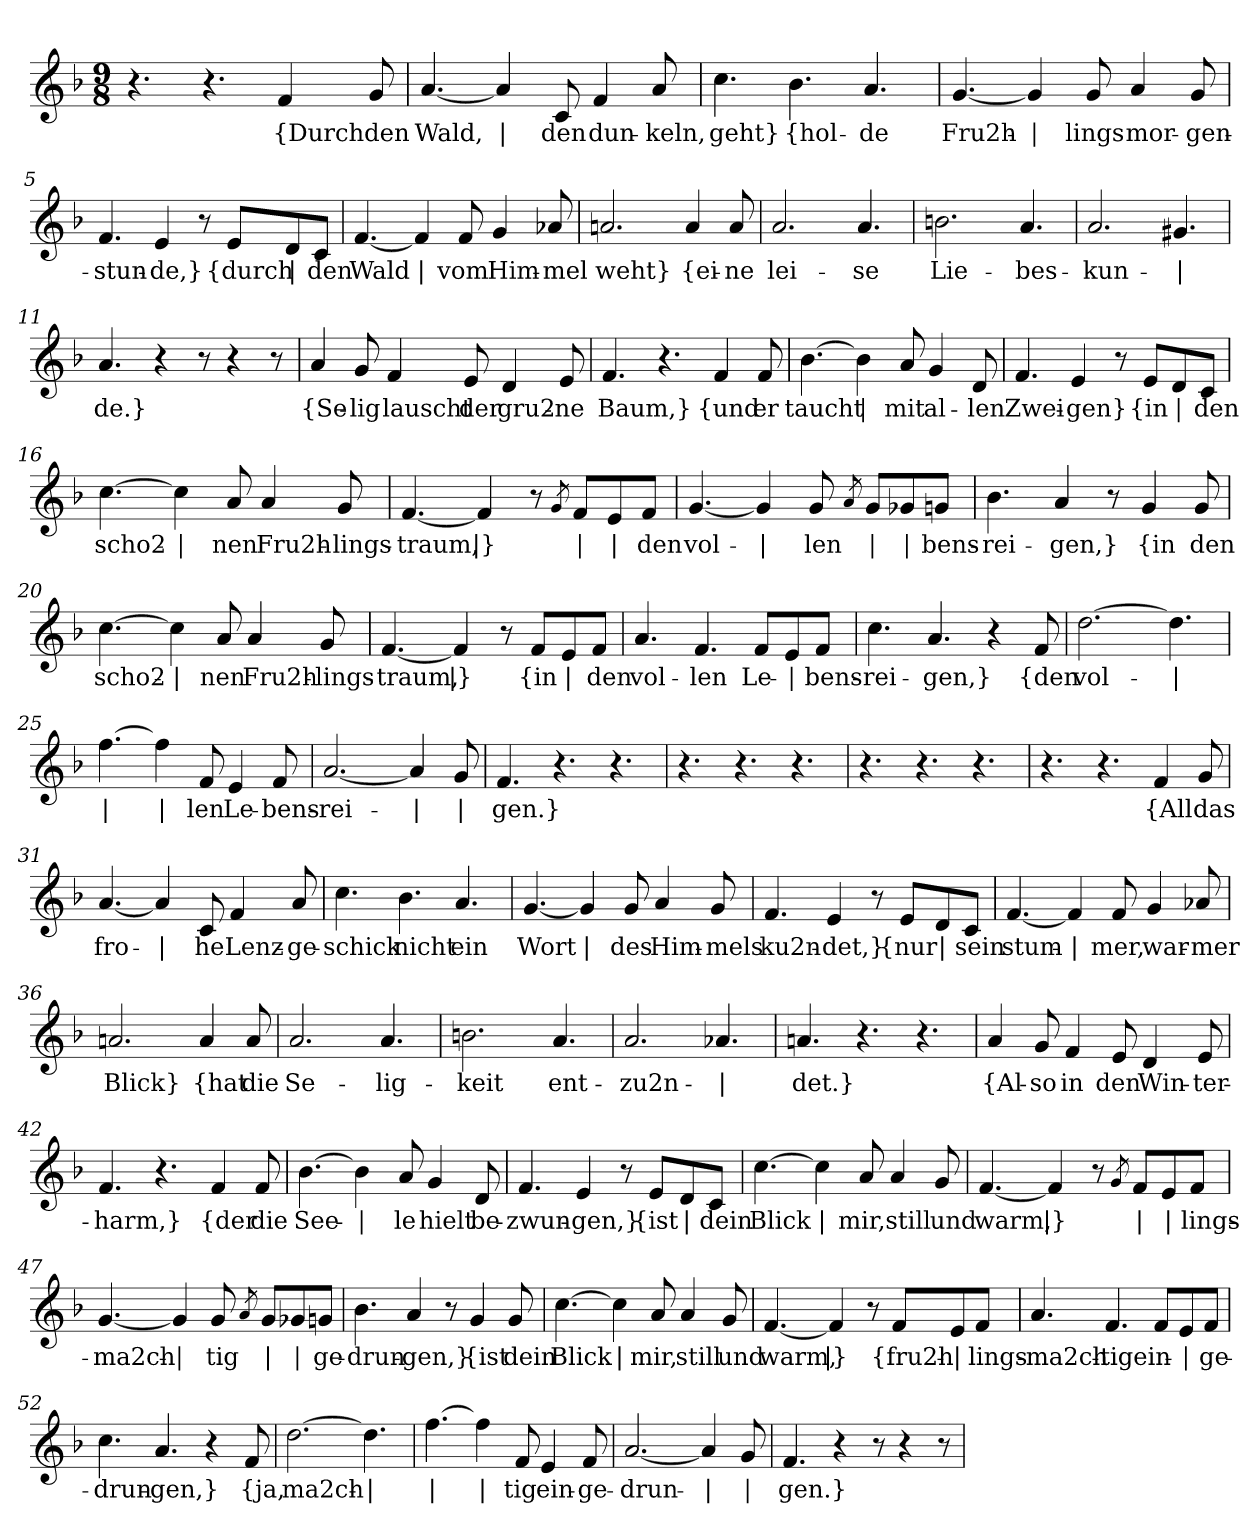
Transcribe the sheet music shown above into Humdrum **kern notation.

**kern	**text
*part1	*part1
*staff1	*staff1
*clefG2	*
*k[b-]	*
*M9/8	*
=1	=1
4.r	.
4.r	.
!	!LO:LY:b
4f/	{Durch
!	!LO:LY:b
8g/	den
=2	=2
!	!LO:LY:b
[4.a/	Wald,
!	!LO:LY:b
4a/]	|
!	!LO:LY:b
8c/	den
!	!LO:LY:b
4f/	dun-
!	!LO:LY:b
8a/	-keln,
=3	=3
!	!LO:LY:b
4.cc\	geht}
!	!LO:LY:b
4.b-\	{hol-
!	!LO:LY:b
4.a/	-de
=4	=4
!	!LO:LY:b
[4.g/	Fru2h-
!	!LO:LY:b
4g/]	|
!	!LO:LY:b
8g/	-lings
!	!LO:LY:b
4a/	mor-
!	!LO:LY:b
8g/	-gen-
!!LO:LB:g=z
=5	=5
!	!LO:LY:b
4.f/	-stun-
!	!LO:LY:b
4e/	-de,}
8r	.
!	!LO:LY:b
8e/L	{durch
!	!LO:LY:b
8d/	|
!	!LO:LY:b
8c/J	den
=6	=6
!	!LO:LY:b
[4.f/	Wald
!	!LO:LY:b
4f/]	|
!	!LO:LY:b
8f/	vom
!	!LO:LY:b
4g/	Him-
!	!LO:LY:b
8a-X/	-mel
=7	=7
!	!LO:LY:b
2.an/	weht}
!	!LO:LY:b
4a/	{ei-
!	!LO:LY:b
8a/	-ne
=8	=8
!	!LO:LY:b
2.a/	lei-
!	!LO:LY:b
4.a/	-se
=9	=9
!	!LO:LY:b
2.bn\	Lie-
!	!LO:LY:b
4.a/	-bes-
=10	=10
!	!LO:LY:b
2.a/	-kun-
!	!LO:LY:b
4.g#X/	|
!!LO:LB:g=z
=11	=11
!	!LO:LY:b
4.a/	-de.}
4r	.
8r	.
4r	.
8r	.
=12	=12
!	!LO:LY:b
4a/	{Se-
!	!LO:LY:b
8g/	-lig
!	!LO:LY:b
4f/	lauscht
!	!LO:LY:b
8e/	der
!	!LO:LY:b
4d/	gru2-
!	!LO:LY:b
8e/	-ne
=13	=13
!	!LO:LY:b
4.f/	Baum,}
4.r	.
!	!LO:LY:b
4f/	{und
!	!LO:LY:b
8f/	er
=14	=14
!	!LO:LY:b
[4.b-\	taucht
!	!LO:LY:b
4b-\]	|
!	!LO:LY:b
8a/	mit
!	!LO:LY:b
4g/	al-
!	!LO:LY:b
8d/	-len
!!LO:LB:g=z
=15	=15
!	!LO:LY:b
4.f/	Zwei-
!	!LO:LY:b
4e/	-gen}
8r	.
!	!LO:LY:b
8e/L	{in
!	!LO:LY:b
8d/	|
!	!LO:LY:b
8c/J	den
=16	=16
!	!LO:LY:b
[4.cc\	scho2-
!	!LO:LY:b
4cc\]	|
!	!LO:LY:b
8a/	-nen
!	!LO:LY:b
4a/	Fru2h-
!	!LO:LY:b
8g/	-lings-
=17	=17
!	!LO:LY:b
[4.f/	-traum,
!	!LO:LY:b
4f/]	|}
8r	.
8qg/	.
!	!LO:LY:b
8f/L	|
!	!LO:LY:b
8e/	|
!	!LO:LY:b
8f/J	den
=18	=18
!	!LO:LY:b
[4.g/	vol-
!	!LO:LY:b
4g/]	|
!	!LO:LY:b
8g/	-len
8qa/	.
!	!LO:LY:b
8g/L	|
!	!LO:LY:b
8g-X/	|
!	!LO:LY:b
8gn/J	-bens-
!!LO:LB:g=z
=19	=19
!	!LO:LY:b
4.b-\	-rei-
!	!LO:LY:b
4a/	-gen,}
8r	.
!	!LO:LY:b
4g/	{in
!	!LO:LY:b
8g/	den
=20	=20
!	!LO:LY:b
[4.cc\	scho2-
!	!LO:LY:b
4cc\]	|
!	!LO:LY:b
8a/	-nen
!	!LO:LY:b
4a/	Fru2h-
!	!LO:LY:b
8g/	-lings-
=21	=21
!	!LO:LY:b
[4.f/	-traum,
!	!LO:LY:b
4f/]	|}
8r	.
!	!LO:LY:b
8f/L	{in
!	!LO:LY:b
8e/	|
!	!LO:LY:b
8f/J	den
=22	=22
!	!LO:LY:b
4.a/	vol-
!	!LO:LY:b
4.f/	-len
!	!LO:LY:b
8f/L	Le-
!	!LO:LY:b
8e/	|
!	!LO:LY:b
8f/J	-bens-
!!LO:LB:g=z
=23	=23
!	!LO:LY:b
4.cc\	-rei-
!	!LO:LY:b
4.a/	-gen,}
4r	.
!	!LO:LY:b
8f/	{den
=24	=24
!	!LO:LY:b
[2.dd\	vol-
!	!LO:LY:b
4.dd\]	|
=25	=25
!	!LO:LY:b
[4.ff\	|
!	!LO:LY:b
4ff\]	|
!	!LO:LY:b
8f/	-len
!	!LO:LY:b
4e/	Le-
!	!LO:LY:b
8f/	-bens-
=26	=26
!	!LO:LY:b
[2.a/	-rei-
!	!LO:LY:b
4a/]	|
!	!LO:LY:b
8g/	|
=27	=27
!	!LO:LY:b
4.f/	-gen.}
4.r	.
4.r	.
=28	=28
4.r	.
4.r	.
4.r	.
=29	=29
4.r	.
4.r	.
4.r	.
!!LO:LB:g=z
=30	=30
4.r	.
4.r	.
!	!LO:LY:b
4f/	{All
!	!LO:LY:b
8g/	das
=31	=31
!	!LO:LY:b
[4.a/	fro-
!	!LO:LY:b
4a/]	|
!	!LO:LY:b
8c/	-he
!	!LO:LY:b
4f/	Lenz-
!	!LO:LY:b
8a/	-ge-
=32	=32
!	!LO:LY:b
4.cc\	-schick
!	!LO:LY:b
4.b-\	nicht
!	!LO:LY:b
4.a/	ein
=33	=33
!	!LO:LY:b
[4.g/	Wort
!	!LO:LY:b
4g/]	|
!	!LO:LY:b
8g/	des
!	!LO:LY:b
4a/	Him-
!	!LO:LY:b
8g/	-mels
=34	=34
!	!LO:LY:b
4.f/	ku2n-
!	!LO:LY:b
4e/	-det,}
8r	.
!	!LO:LY:b
8e/L	{nur
!	!LO:LY:b
8d/	|
!	!LO:LY:b
8c/J	sein
!!LO:LB:g=z
=35	=35
!	!LO:LY:b
[4.f/	stum-
!	!LO:LY:b
4f/]	|
!	!LO:LY:b
8f/	-mer,
!	!LO:LY:b
4g/	war-
!	!LO:LY:b
8a-X/	-mer
=36	=36
!	!LO:LY:b
2.an/	Blick}
!	!LO:LY:b
4a/	{hat
!	!LO:LY:b
8a/	die
=37	=37
!	!LO:LY:b
2.a/	Se-
!	!LO:LY:b
4.a/	-lig-
=38	=38
!	!LO:LY:b
2.bn\	-keit
!	!LO:LY:b
4.a/	ent-
=39	=39
!	!LO:LY:b
2.a/	-zu2n-
!	!LO:LY:b
4.a-X/	|
=40	=40
!	!LO:LY:b
4.an/	-det.}
4.r	.
4.r	.
!!LO:LB:g=z
=41	=41
!	!LO:LY:b
4a/	{Al-
!	!LO:LY:b
8g/	-so
!	!LO:LY:b
4f/	in
!	!LO:LY:b
8e/	den
!	!LO:LY:b
4d/	Win-
!	!LO:LY:b
8e/	-ter-
=42	=42
!	!LO:LY:b
4.f/	-harm,}
4.r	.
!	!LO:LY:b
4f/	{der
!	!LO:LY:b
8f/	die
=43	=43
!	!LO:LY:b
[4.b-\	See-
!	!LO:LY:b
4b-\]	|
!	!LO:LY:b
8a/	-le
!	!LO:LY:b
4g/	hielt
!	!LO:LY:b
8d/	be-
=44	=44
!	!LO:LY:b
4.f/	-zwun-
!	!LO:LY:b
4e/	-gen,}
8r	.
!	!LO:LY:b
8e/L	{ist
!	!LO:LY:b
8d/	|
!	!LO:LY:b
8c/J	dein
!!LO:LB:g=z
=45	=45
!	!LO:LY:b
[4.cc\	Blick
!	!LO:LY:b
4cc\]	|
!	!LO:LY:b
8a/	mir,
!	!LO:LY:b
4a/	still
!	!LO:LY:b
8g/	und
=46	=46
!	!LO:LY:b
[4.f/	warm,
!	!LO:LY:b
4f/]	|}
8r	.
8qg/	.
!	!LO:LY:b
8f/L	|
!	!LO:LY:b
8e/	|
!	!LO:LY:b
8f/J	-lings-
=47	=47
!	!LO:LY:b
[4.g/	-ma2ch-
!	!LO:LY:b
4g/]	|
!	!LO:LY:b
8g/	-tig
8qa/	.
!	!LO:LY:b
8g/L	|
!	!LO:LY:b
8g-X/	|
!	!LO:LY:b
8gn/J	-ge-
=48	=48
!	!LO:LY:b
4.b-\	-drun-
!	!LO:LY:b
4a/	-gen,}
8r	.
!	!LO:LY:b
4g/	{ist
!	!LO:LY:b
8g/	dein
!!LO:PB:g=z
=49	=49
!	!LO:LY:b
[4.cc\	Blick
!	!LO:LY:b
4cc\]	|
!	!LO:LY:b
8a/	mir,
!	!LO:LY:b
4a/	still
!	!LO:LY:b
8g/	und
=50	=50
!	!LO:LY:b
[4.f/	warm,
!	!LO:LY:b
4f/]	|}
8r	.
!	!LO:LY:b
8f/L	{fru2h-
!	!LO:LY:b
8e/	|
!	!LO:LY:b
8f/J	-lings-
=51	=51
!	!LO:LY:b
4.a/	-ma2ch-
!	!LO:LY:b
4.f/	-tig
!	!LO:LY:b
8f/L	ein-
!	!LO:LY:b
8e/	|
!	!LO:LY:b
8f/J	-ge-
=52	=52
!	!LO:LY:b
4.cc\	-drun-
!	!LO:LY:b
4.a/	-gen,}
4r	.
!	!LO:LY:b
8f/	{ja,
=53	=53
!	!LO:LY:b
[2.dd\	ma2ch-
!	!LO:LY:b
4.dd\]	|
!!LO:LB:g=z
=54	=54
!	!LO:LY:b
[4.ff\	|
!	!LO:LY:b
4ff\]	|
!	!LO:LY:b
8f/	-tig
!	!LO:LY:b
4e/	ein-
!	!LO:LY:b
8f/	-ge-
=55	=55
!	!LO:LY:b
[2.a/	-drun-
!	!LO:LY:b
4a/]	|
!	!LO:LY:b
8g/	|
=56	=56
!	!LO:LY:b
4.f/	-gen.}
4r	.
8r	.
4r	.
8r	.
=	=
*-	*-
